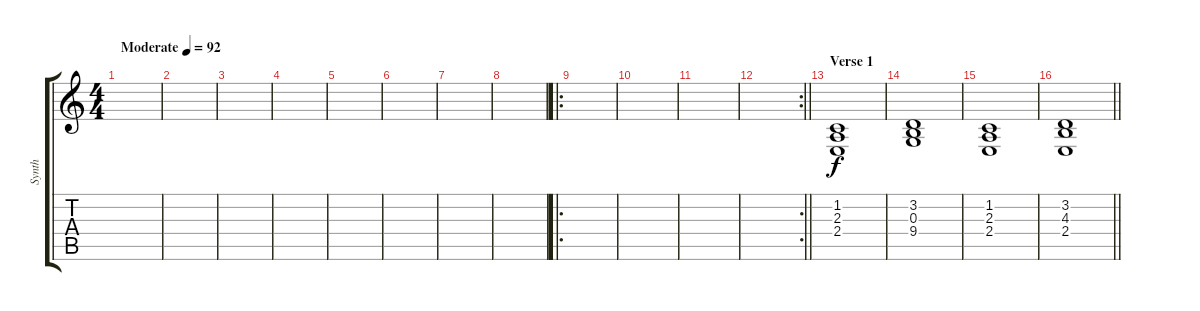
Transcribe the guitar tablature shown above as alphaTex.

\track ("Synth" "Synth") {instrument pad8sweep}
\staff {score tabs}
\tuning (E4 B3 G3 D3 A2 E2) {hide}
\ts (4 4)
\tempo (92 "Moderate")
\clef g2
\ks c
|
|
|
|
|
|
|
|
\ro
|
|
|
\rc 2
\barLineRight lightlight
|
\section ("" "Verse 1")
(1.2 2.3 2.4).1 |
(3.2 0.3 9.4).1 |
(1.2 2.3 2.4).1 |
\barLineRight lightlight
(3.2 4.3 2.4).1
